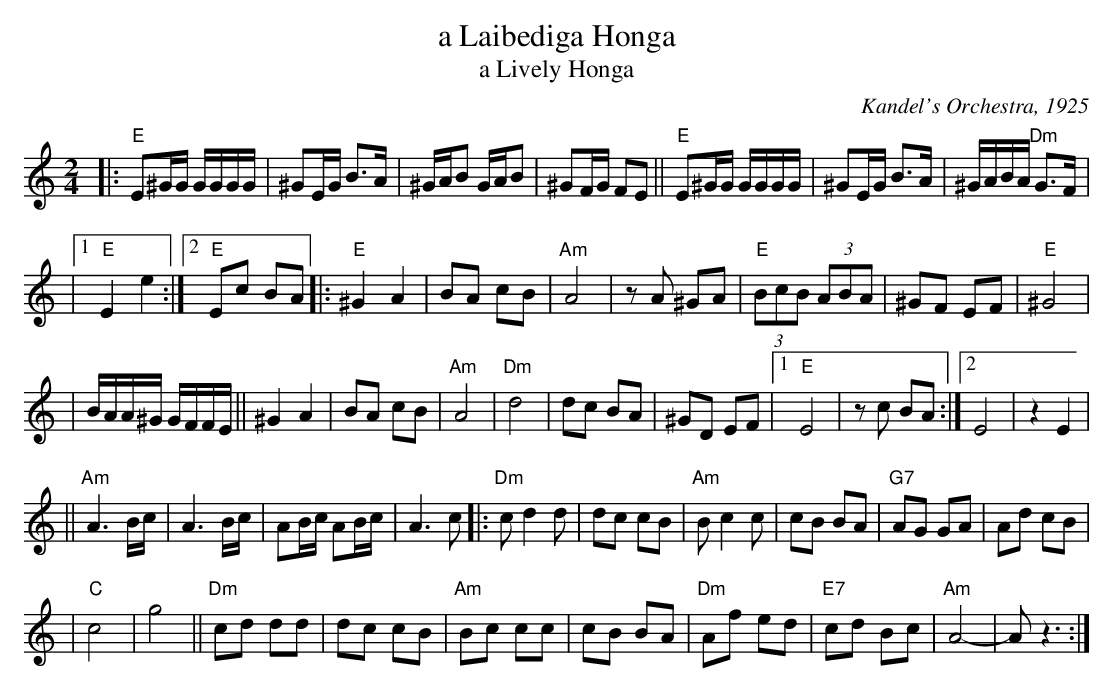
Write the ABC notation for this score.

X:1
T: a Laibediga Honga
T: a Lively Honga
O: Kandel's Orchestra, 1925
M: 2/4
L: 1/16
K: Ephr
|: "E"E2^GG GGGG \
| ^G2EG B3A \
| ^GAB2 GAB2 \
| ^G2FG F2E2 \
|| "E"E2^GG GGGG \
| ^G2EG B3A \
| ^GABA "Dm"G3F |
|1 "E"E4 e4 \
:|2 "E"E2c2 B2A2 \
|: "E"^G4 A4  \
| B2A2 c2B2 \
| "Am"A8 \
| z2A2 ^G2A2 \
| "E"(3B2c2B2 (3A2B2A2 \
| ^G2F2 E2F2 \
| "E"^G8 |
| BAA^G GFFE \
|| ^G4 A4  \
| B2A2 c2B2 \
| "Am"A8 \
| "Dm"d8 \
| d2c2 B2A2 \
| ^G2D2 E2F2 \
|1 "E"E8 \
| z2c2 B2A2 \
:|2 E8 \
| z4 E4 |
|| "Am"A6 Bc \
| A6 Bc \
| A2Bc A2Bc \
| A6 c2 |: "Dm"c2 d4 d2 \
| d2c2 c2B2 \
| "Am"B2 c4 c2 \
| c2B2 B2A2 \
| "G7"A2G2 G2A2 \
| A2d2 c2B2 |
| "C"c8 \
| g8 \
|| "Dm"c2d2 d2d2 \
| d2c2 c2B2 \
| "Am"B2c2 c2c2 \
| c2B2 B2A2 \
| "Dm"A2f2 e2d2 \
| "E7"c2d2 B2c2 \
| "Am"A8- \
| A2 z6 :|
